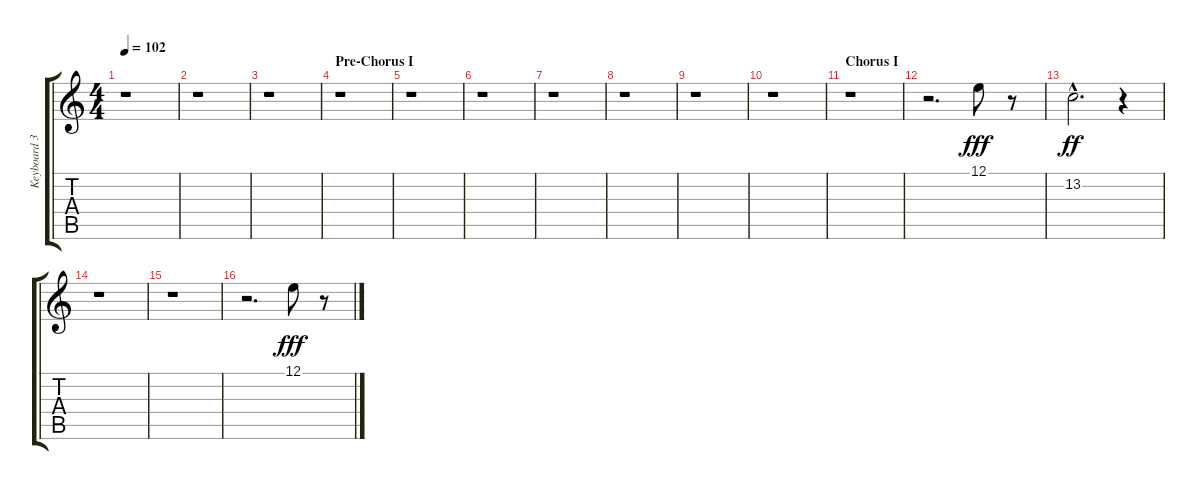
\track ("Keyboard 3" "Keyboard 3") {instrument pad1newage}
\staff {score tabs}
\tuning (E4 B3 G3 D3 A2 E2) {hide}
\ts (4 4)
\tempo 102
\clef g2
\ks c
r.1{dy fff} |
r.1 |
r.1 |
\section ("" "Pre-Chorus I")
r.1 |
r.1 |
r.1 |
r.1 |
r.1 |
r.1 |
r.1 |
\section ("" "Chorus I")
r.1 |
r.2{d} 12.1.8 r.8 |
13.2{hac}.2{d dy ff} r.4 |
r.1 |
r.1 |
r.2{d} 12.1.8{dy fff} r.8
